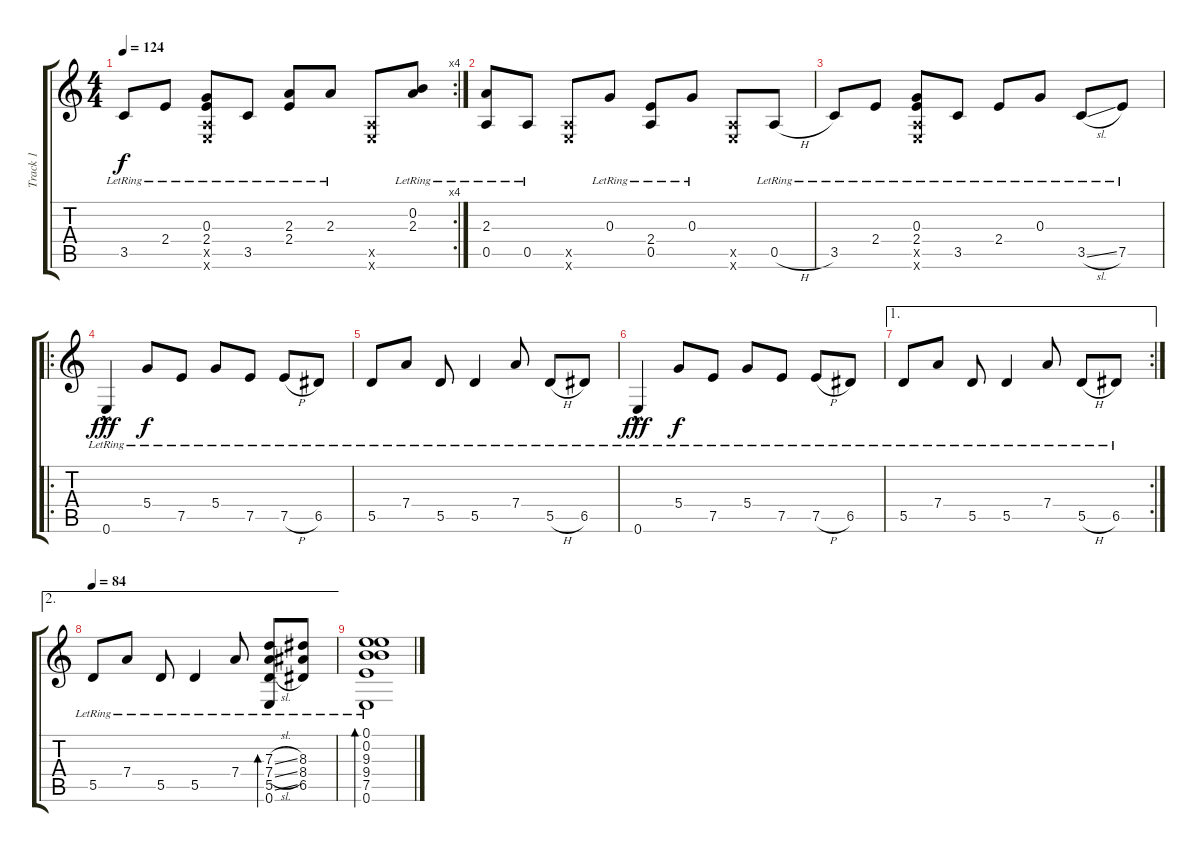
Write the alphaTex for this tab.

\track ("Track 1" "Track 1") {instrument acousticguitarsteel}
\staff {score tabs}
\tuning (E4 B3 G3 D3 A2 E2) {hide}
\rc 4
\ts (4 4)
\tempo 124
\clef g2
\ks c
3.5{lr}.8{dy f} 2.4{lr}.8 (0.3{lr} 2.4{lr} 0.5{x} 0.6{x}).8 3.5{lr}.8 (2.3{lr} 2.4{lr}).8 2.3{lr}.8 (0.5{x} 0.6{x}).8 (0.2{lr} 2.3{lr}).8 |
(2.3{lr} 0.5{lr}).8 0.5{lr}.8 (0.5{x} 0.6{x}).8 0.3{lr}.8 (2.4{lr} 0.5{lr}).8 0.3{lr}.8 (0.5{x} 0.6{x}).8 0.5{h lr}.8 |
3.5{lr}.8 2.4{lr}.8 (0.3{lr} 2.4{lr} 0.5{x} 0.6{x}).8 3.5{lr}.8 2.4{lr}.8 0.3{lr}.8 3.5{sl lr}.8 7.5{lr}.8 |
\ro
0.6{hac lr}.4{dy fff} 5.4{lr}.8{dy f} 7.5{lr}.8 5.4{lr}.8 7.5{lr}.8 7.5{h lr}.8 6.5{lr}.8 |
5.5{lr}.8 7.4{lr}.8 5.5{lr}.8 5.5{lr}.4 7.4{lr}.8 5.5{h lr}.8 6.5{lr}.8 |
0.6{hac lr}.4{dy fff} 5.4{lr}.8{dy f} 7.5{lr}.8 5.4{lr}.8 7.5{lr}.8 7.5{h lr}.8 6.5{lr}.8 |
\ae 1
\rc 2
5.5{lr}.8 7.4{lr}.8 5.5{lr}.8 5.5{lr}.4 7.4{lr}.8 5.5{h lr}.8 6.5{lr}.8 |
\ae 2
\tempo 84
5.5{lr}.8 7.4{lr}.8 5.5{lr}.8 5.5{lr}.4 7.4{lr}.8 (7.3{sl lr} 7.4{sl lr} 5.5{sl lr} 0.6{lr}).8{bd 240} (8.3{lr} 8.4{lr} 6.5{lr}).8 |
(0.1{lr} 0.2{lr} 9.3{lr} 9.4{lr} 7.5{lr} 0.6{lr}).1{bd 240}
